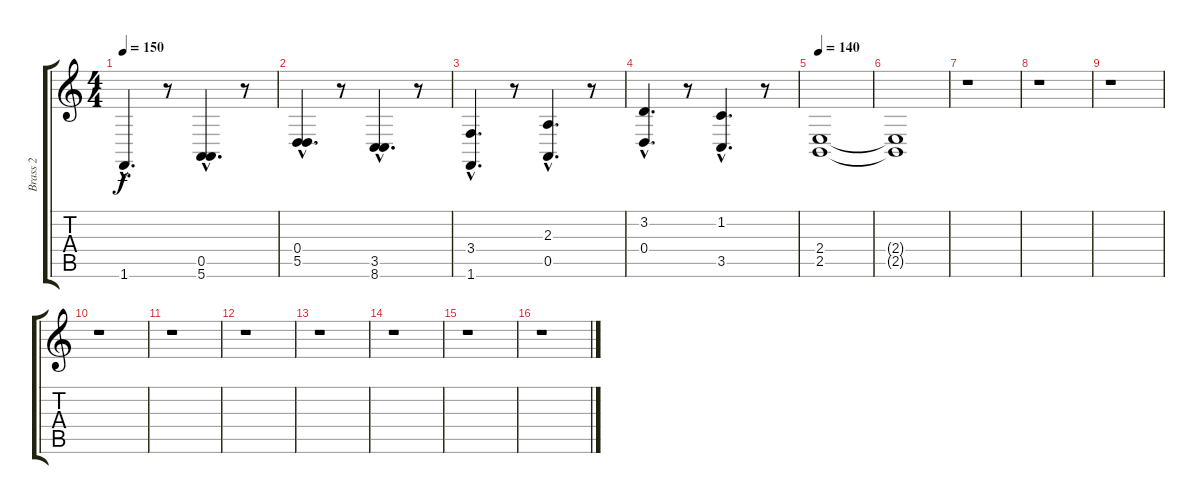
\track ("Brass 2" "Brass 2") {instrument synthbrass1}
\staff {score tabs}
\tuning (E4 B3 G3 D3 A2 E2) {hide}
\ts (4 4)
\tempo 150
\clef g2
\ks c
1.6{hac}.4{d dy f volume 14} r.8 (0.5{hac} 5.6{hac}).4{d} r.8 |
(0.4{hac} 5.5{hac}).4{d} r.8 (3.5{hac} 8.6{hac}).4{d} r.8 |
(3.4{hac} 1.6{hac}).4{d} r.8 (2.3{hac} 0.5{hac}).4{d} r.8 |
(3.2{hac} 0.4{hac}).4{d} r.8 (1.2{hac} 3.5{hac}).4{d} r.8 |
\tempo 140
(2.4 2.5).1{volume 12} |
(2.4{t} 2.5{t}).1 |
r.1 |
r.1 |
r.1 |
r.1 |
r.1 |
r.1 |
r.1 |
r.1 |
r.1 |
r.1
